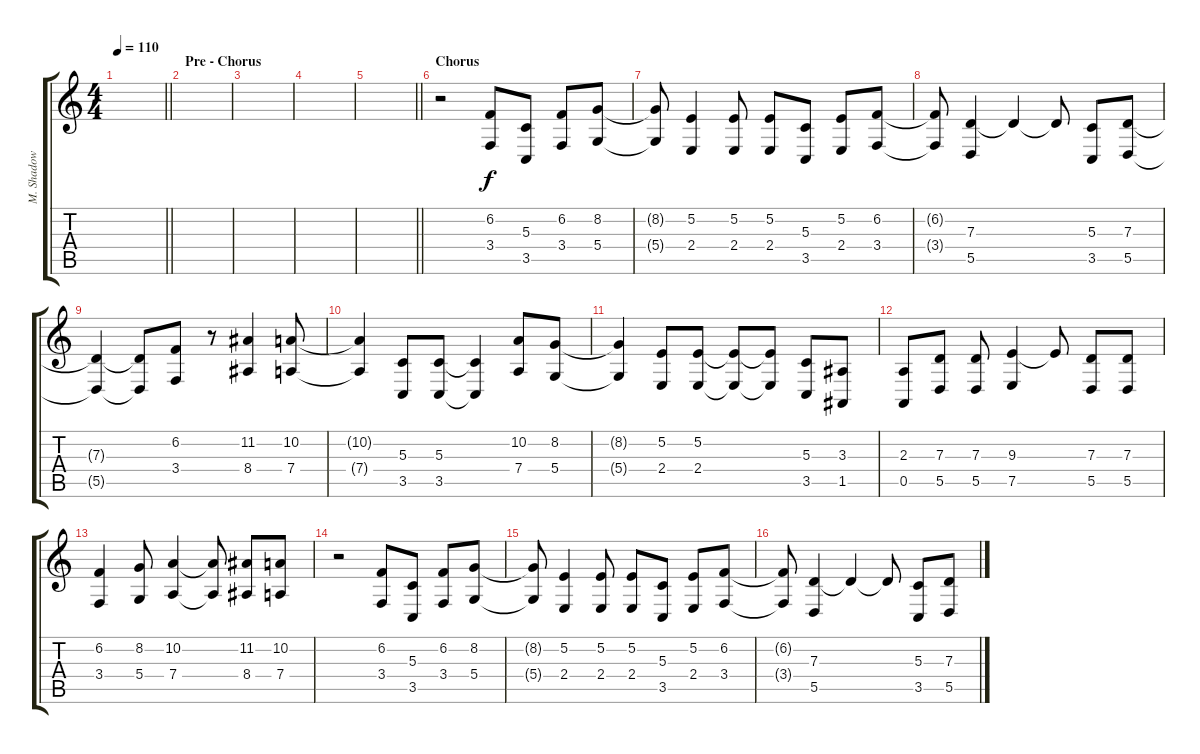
\track (" M. Shadows " " M. Shadow") {instrument fiddle}
\staff {score tabs}
\tuning (E4 B3 G3 D3 A2 D2) {hide}
\ts (4 4)
\tempo 110
\clef g2
\barLineRight lightlight
\ks c
|
\section ("" "Pre - Chorus")
|
|
|
\barLineRight lightlight
|
\section ("" "Chorus")
r.2 (6.2 3.4).8 (5.3 3.5).8 (6.2 3.4).8 (8.2 5.4).8 |
(8.2{t} 5.4{t}).8 (5.2 2.4).4 (5.2 2.4).8 (5.2 2.4).8 (5.3 3.5).8 (5.2 2.4).8 (6.2 3.4).8 |
(6.2{t} 3.4{t}).8 (7.3 5.5).4 7.3{t}.4 7.3{t}.8 (5.3 3.5).8 (7.3 5.5).8 |
(7.3{t} 5.5{t}).4 (7.3{t} 5.5{t}).8 (6.2 3.4).8 r.8 (11.2 8.4).4 (10.2 7.4).8 |
(10.2{t} 7.4{t}).4 (5.3 3.5).8 (5.3 3.5).8 (5.3{t} 3.5{t}).4 (10.2 7.4).8 (8.2 5.4).8 |
(8.2{t} 5.4{t}).4 (5.2 2.4).8 (5.2 2.4).8 (5.2{t} 2.4{t}).8 (5.2{t} 2.4{t}).8 (5.3 3.5).8 (3.3 1.5).8 |
(2.3 0.5).8 (7.3 5.5).8 (7.3 5.5).8 (9.3 7.5).4 9.3{t}.8 (7.3 5.5).8 (7.3 5.5).8 |
(6.2 3.4).4 (8.2 5.4).8 (10.2 7.4).4 (10.2{t} 7.4{t}).8 (11.2 8.4).8 (10.2 7.4).8 |
r.2 (6.2 3.4).8 (5.3 3.5).8 (6.2 3.4).8 (8.2 5.4).8 |
(8.2{t} 5.4{t}).8 (5.2 2.4).4 (5.2 2.4).8 (5.2 2.4).8 (5.3 3.5).8 (5.2 2.4).8 (6.2 3.4).8 |
(6.2{t} 3.4{t}).8 (7.3 5.5).4 7.3{t}.4 7.3{t}.8 (5.3 3.5).8 (7.3 5.5).8
